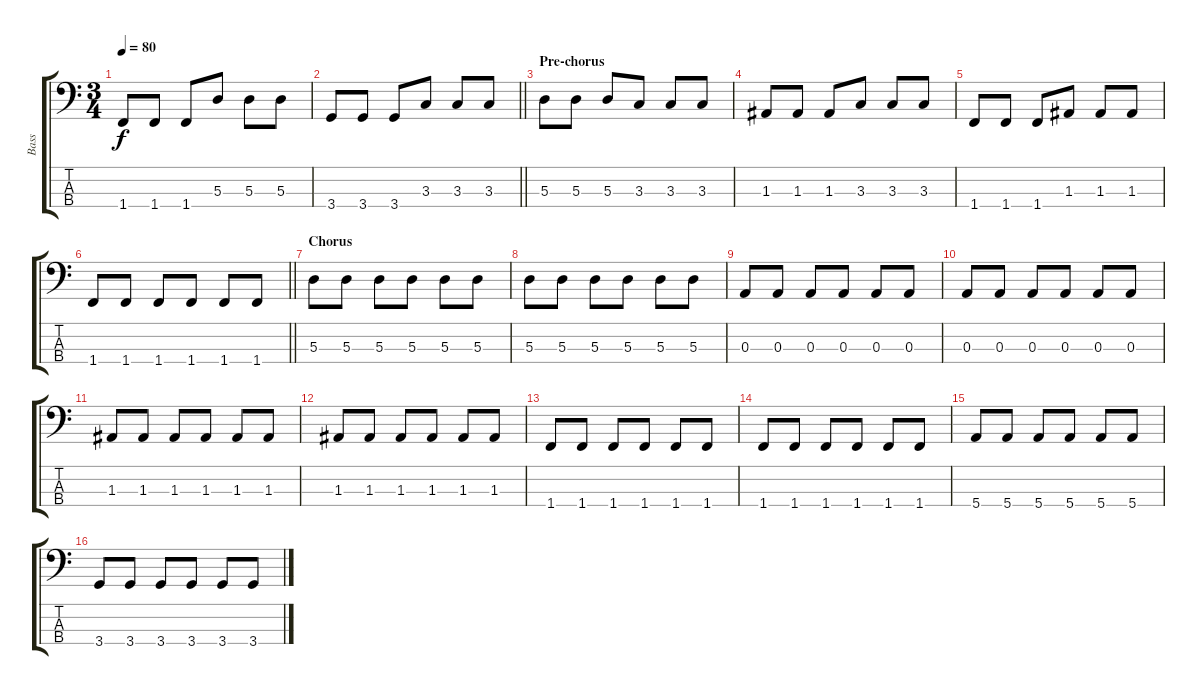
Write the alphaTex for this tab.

\track ("Bass" "Bass") {instrument electricbasspick}
\staff {score tabs}
\tuning (G2 D2 A1 E1) {hide}
\ts (3 4)
\tempo 80
\clef f4
\ks c
1.4.8{dy f} 1.4.8 1.4.8 5.3.8 5.3.8 5.3.8 |
\barLineRight lightlight
3.4.8 3.4.8 3.4.8 3.3.8 3.3.8 3.3.8 |
\section ("" "Pre-chorus")
5.3.8 5.3.8 5.3.8 3.3.8 3.3.8 3.3.8 |
1.3.8 1.3.8 1.3.8 3.3.8 3.3.8 3.3.8 |
1.4.8 1.4.8 1.4.8 1.3.8 1.3.8 1.3.8 |
\barLineRight lightlight
1.4.8 1.4.8 1.4.8 1.4.8 1.4.8 1.4.8 |
\section ("" "Chorus")
5.3.8 5.3.8 5.3.8 5.3.8 5.3.8 5.3.8 |
5.3.8 5.3.8 5.3.8 5.3.8 5.3.8 5.3.8 |
0.3.8 0.3.8 0.3.8 0.3.8 0.3.8 0.3.8 |
0.3.8 0.3.8 0.3.8 0.3.8 0.3.8 0.3.8 |
1.3.8 1.3.8 1.3.8 1.3.8 1.3.8 1.3.8 |
1.3.8 1.3.8 1.3.8 1.3.8 1.3.8 1.3.8 |
1.4.8 1.4.8 1.4.8 1.4.8 1.4.8 1.4.8 |
1.4.8 1.4.8 1.4.8 1.4.8 1.4.8 1.4.8 |
5.4.8 5.4.8 5.4.8 5.4.8 5.4.8 5.4.8 |
3.4.8 3.4.8 3.4.8 3.4.8 3.4.8 3.4.8
